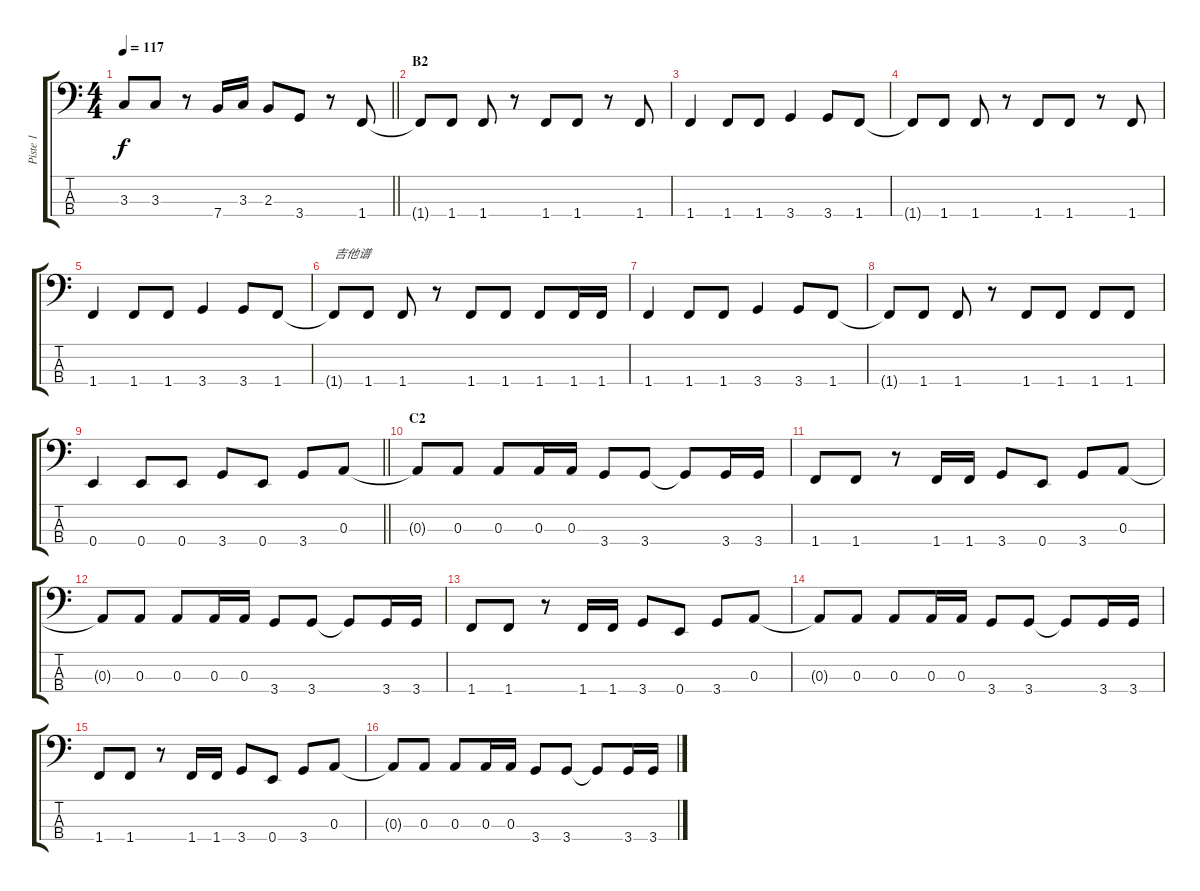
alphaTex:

\track ("Piste 1" "Piste 1") {instrument electricbassfinger}
\staff {score tabs}
\tuning (G2 D2 A1 E1) {hide}
\ts (4 4)
\tempo 117
\clef f4
\barLineRight lightlight
\ks c
3.3.8{dy f} 3.3.8 r.8 7.4.16 3.3.16 2.3.8 3.4.8 r.8 1.4.8 |
\section ("" "B2")
1.4{t}.8 1.4.8 1.4.8 r.8 1.4.8 1.4.8 r.8 1.4.8 |
1.4.4 1.4.8 1.4.8 3.4.4 3.4.8 1.4.8 |
1.4{t}.8 1.4.8 1.4.8 r.8 1.4.8 1.4.8 r.8 1.4.8 |
1.4.4 1.4.8 1.4.8 3.4.4 3.4.8 1.4.8 |
1.4{t}.8{txt "吉他谱"} 1.4.8 1.4.8 r.8 1.4.8 1.4.8 1.4.8 1.4.16 1.4.16 |
1.4.4 1.4.8 1.4.8 3.4.4 3.4.8 1.4.8 |
1.4{t}.8 1.4.8 1.4.8 r.8 1.4.8 1.4.8 1.4.8 1.4.8 |
\barLineRight lightlight
0.4.4 0.4.8 0.4.8 3.4.8 0.4.8 3.4.8 0.3.8 |
\section ("" "C2")
0.3{t}.8 0.3.8 0.3.8 0.3.16 0.3.16 3.4.8 3.4.8 3.4{t}.8 3.4.16 3.4.16 |
1.4.8 1.4.8 r.8 1.4.16 1.4.16 3.4.8 0.4.8 3.4.8 0.3.8 |
0.3{t}.8 0.3.8 0.3.8 0.3.16 0.3.16 3.4.8 3.4.8 3.4{t}.8 3.4.16 3.4.16 |
1.4.8 1.4.8 r.8 1.4.16 1.4.16 3.4.8 0.4.8 3.4.8 0.3.8 |
0.3{t}.8 0.3.8 0.3.8 0.3.16 0.3.16 3.4.8 3.4.8 3.4{t}.8 3.4.16 3.4.16 |
1.4.8 1.4.8 r.8 1.4.16 1.4.16 3.4.8 0.4.8 3.4.8 0.3.8 |
0.3{t}.8 0.3.8 0.3.8 0.3.16 0.3.16 3.4.8 3.4.8 3.4{t}.8 3.4.16 3.4.16
